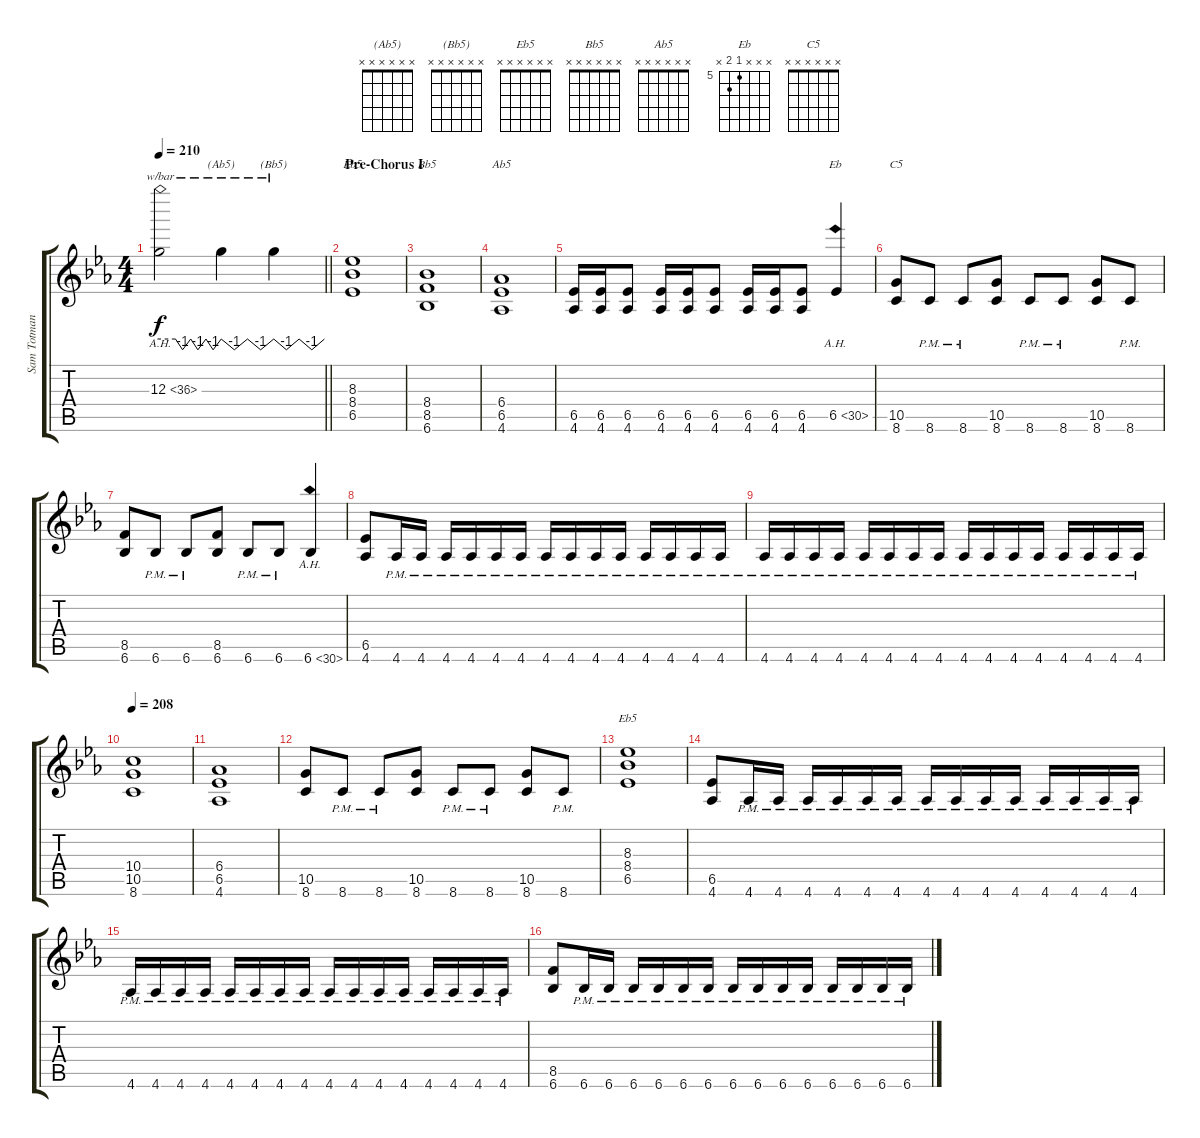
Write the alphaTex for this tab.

\track ("Sam Totman (Lead 2 and Rhythm)" "Sam Totman") {instrument distortionguitar}
\staff {score tabs}
\tuning (E4 B3 G3 D3 A2 E2) {hide}
\chord ("(Ab5)" x x x x x x)
\chord ("(Bb5)" x x x x x x)
\chord ("Eb5" x x 8 8 6 x) {firstfret 6 barre 8}
\chord ("Bb5" x x x x x x)
\chord ("Ab5" x x x x x x)
\chord ("Eb" x x x 5 6 x) {firstfret 5}
\chord ("C5" x x x x x x)
\chord ("Eb5" x x x x x x)
\ts (4 4)
\tempo 210
\clef g2
\barLineRight lightlight
\ks eb
12.3{ah 24}.2{tbe (custom default 0 0 15 0 22 -4 30 0 37 -4 45 0 52 -4 60 0) dy f} 12.3{t}.4{tbe (custom default 0 0 15 -4 30 0 45 -4 60 0) ch "(Ab5)"} 12.3{t}.4{tbe (custom default 0 0 15 -4 30 0 45 -4 60 0) ch "(Bb5)"} |
\section ("" "Pre-Chorus I")
(8.3 8.4 6.5).1{ch "Eb5"} |
(8.4 8.5 6.6).1{ch "Bb5"} |
(6.4 6.5 4.6).1{ch "Ab5"} |
(6.5 4.6).16 (6.5 4.6).16 (6.5 4.6).8 (6.5 4.6).16 (6.5 4.6).16 (6.5 4.6).8 (6.5 4.6).16 (6.5 4.6).16 (6.5 4.6).8 6.5{ah 24}.4{ch "Eb"} |
(10.5 8.6).8{ch "C5"} 8.6{pm}.8 8.6{pm}.8 (10.5 8.6).8 8.6{pm}.8 8.6{pm}.8 (10.5 8.6).8 8.6{pm}.8 |
(8.5 6.6).8 6.6{pm}.8 6.6{pm}.8 (8.5 6.6).8 6.6{pm}.8 6.6{pm}.8 6.6{ah 24}.4 |
(6.5 4.6).8 4.6{pm}.16 4.6{pm}.16 4.6{pm}.16 4.6{pm}.16 4.6{pm}.16 4.6{pm}.16 4.6{pm}.16 4.6{pm}.16 4.6{pm}.16 4.6{pm}.16 4.6{pm}.16 4.6{pm}.16 4.6{pm}.16 4.6{pm}.16 |
4.6{pm}.16 4.6{pm}.16 4.6{pm}.16 4.6{pm}.16 4.6{pm}.16 4.6{pm}.16 4.6{pm}.16 4.6{pm}.16 4.6{pm}.16 4.6{pm}.16 4.6{pm}.16 4.6{pm}.16 4.6{pm}.16 4.6{pm}.16 4.6{pm}.16 4.6{pm}.16 |
\tempo 208
(10.4 10.5 8.6).1 |
(6.4 6.5 4.6).1 |
(10.5 8.6).8 8.6{pm}.8 8.6{pm}.8 (10.5 8.6).8 8.6{pm}.8 8.6{pm}.8 (10.5 8.6).8 8.6{pm}.8 |
(8.3 8.4 6.5).1{ch "Eb5"} |
(6.5 4.6).8 4.6{pm}.16 4.6{pm}.16 4.6{pm}.16 4.6{pm}.16 4.6{pm}.16 4.6{pm}.16 4.6{pm}.16 4.6{pm}.16 4.6{pm}.16 4.6{pm}.16 4.6{pm}.16 4.6{pm}.16 4.6{pm}.16 4.6{pm}.16 |
4.6{pm}.16 4.6{pm}.16 4.6{pm}.16 4.6{pm}.16 4.6{pm}.16 4.6{pm}.16 4.6{pm}.16 4.6{pm}.16 4.6{pm}.16 4.6{pm}.16 4.6{pm}.16 4.6{pm}.16 4.6{pm}.16 4.6{pm}.16 4.6{pm}.16 4.6{pm}.16 |
(8.5 6.6).8 6.6{pm}.16 6.6{pm}.16 6.6{pm}.16 6.6{pm}.16 6.6{pm}.16 6.6{pm}.16 6.6{pm}.16 6.6{pm}.16 6.6{pm}.16 6.6{pm}.16 6.6{pm}.16 6.6{pm}.16 6.6{pm}.16 6.6{pm}.16
